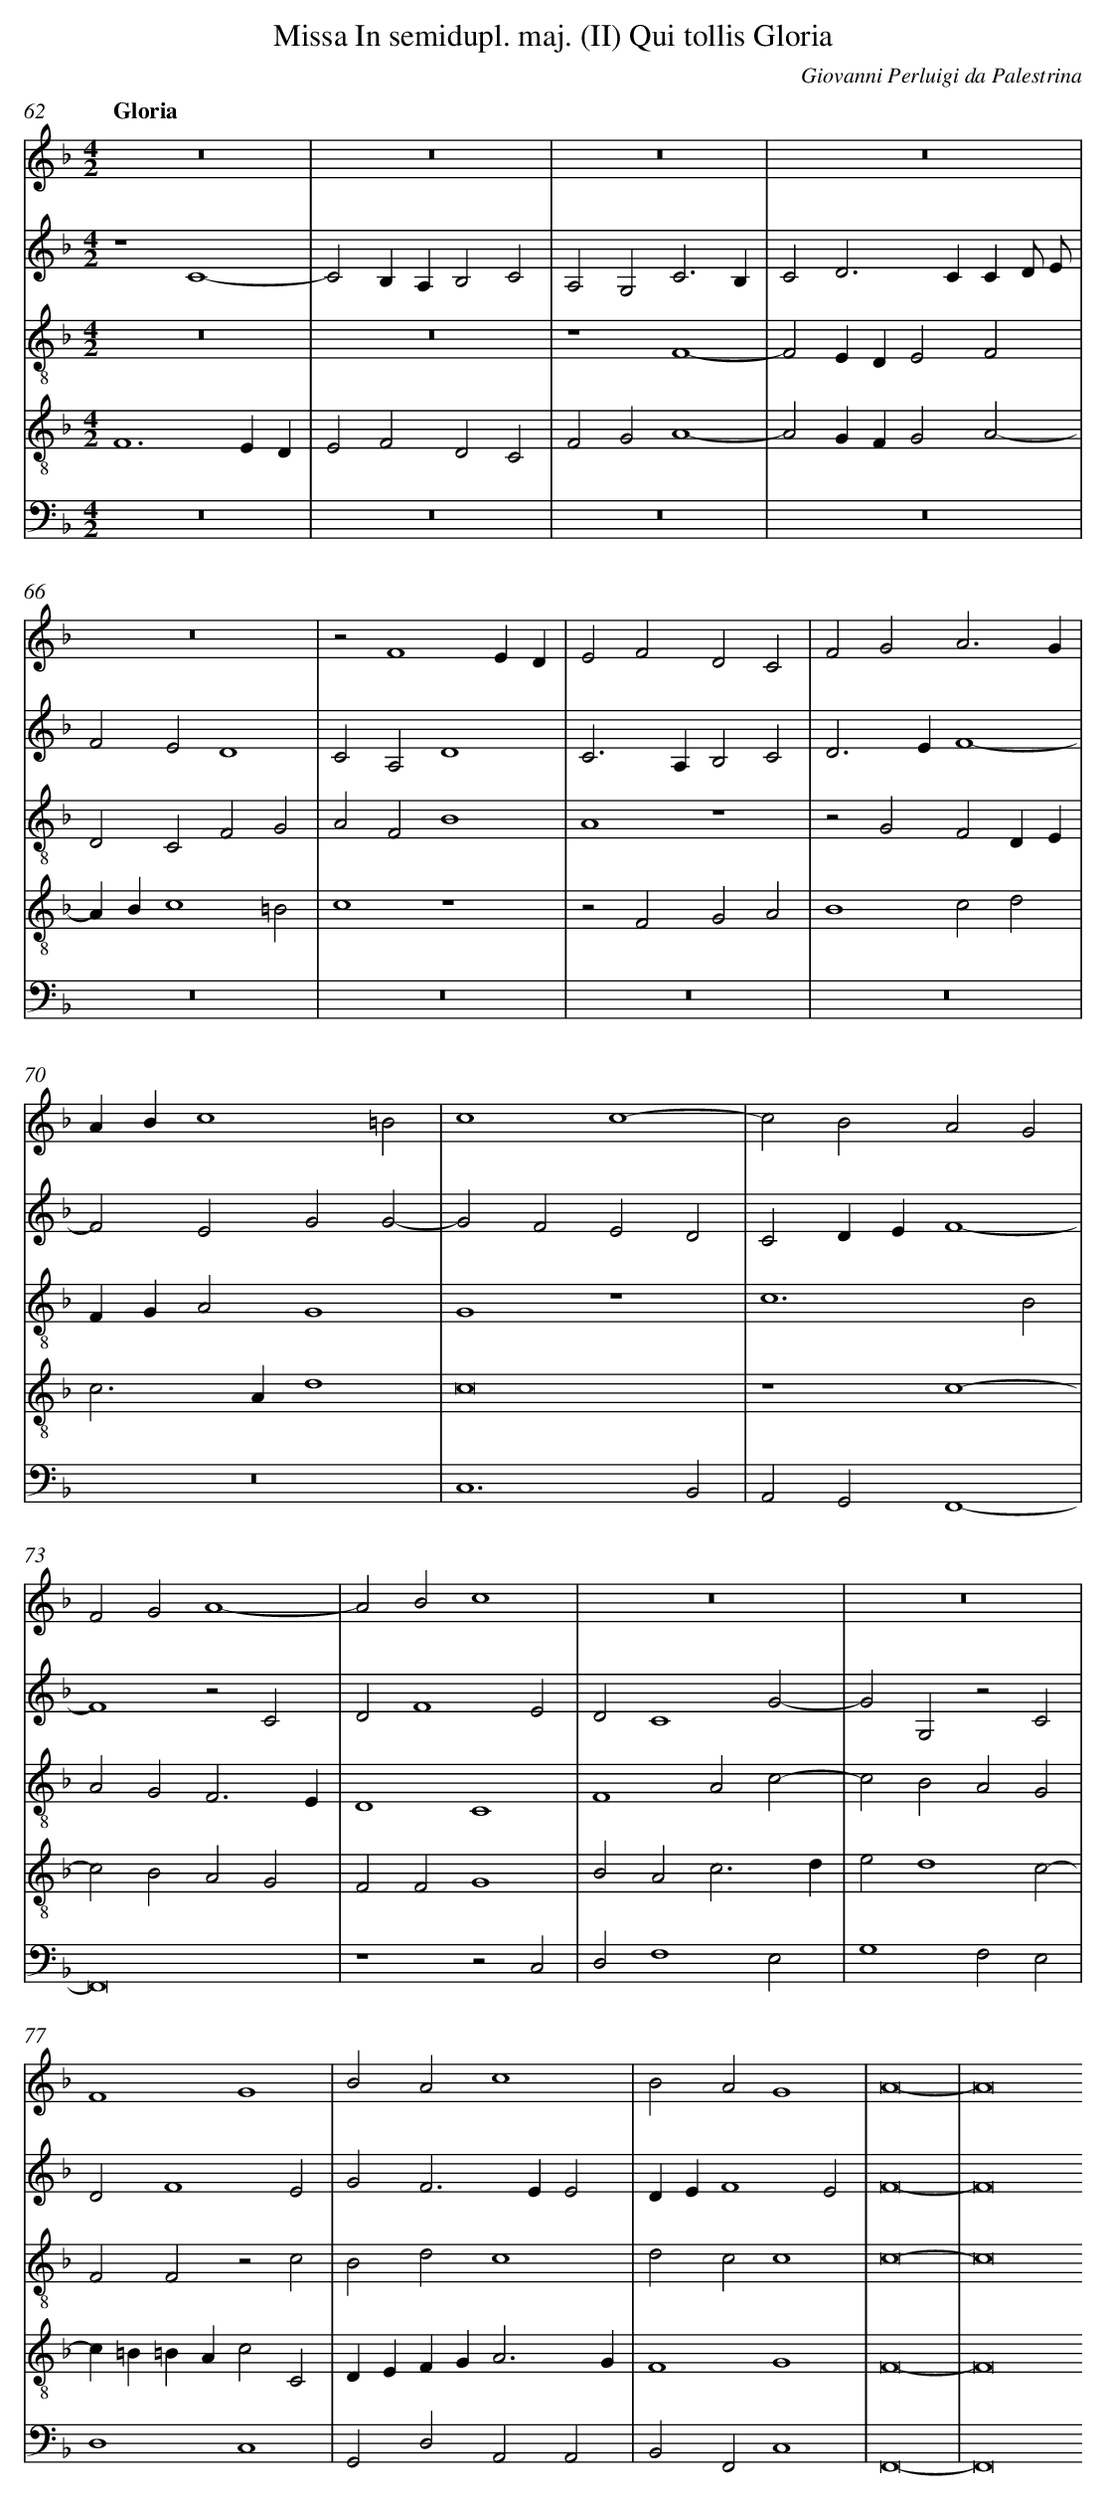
X:1
T: Missa In semidupl. maj. (II) Qui tollis Gloria
C: Giovanni Perluigi da Palestrina
L: 1/4
M: 4/2
Q: "Gloria"
V: 1 clef=treble
V: 2 clef=treble
V: 3 clef=treble-8
V: 4 clef=treble-8
V: 5 clef=bass
K: F
[V:1] z8 |
[V:2] z4C4- |
[V:3] z8 |
[V:4] F6ED |
[V:5] z8 |
[V:1] z8 |
[V:2] C2B,A,B,2C2 |
[V:3] z8 |
[V:4] E2F2D2C2 |
[V:5] z8 |
[V:1] z8 |
[V:2] A,2G,2C3B, |
[V:3] z4F4- |
[V:4] F2G2A4- |
[V:5] z8 |
[V:1] z8 |
[V:2] C2D2>C2CD/ E/ |
[V:3] F2EDE2F2 |
[V:4] A2GFG2A2- |
[V:5] z8 |
[V:1] z8 |
[V:2] F2E2D4 |
[V:3] D2C2F2G2 |
[V:4] ABc4=B2 |
[V:5] z8 |
[V:1] z2F4ED |
[V:2] C2A,2D4 |
[V:3] A2F2B4 |
[V:4] c4z4 |
[V:5] z8 |
[V:1] E2F2D2C2 |
[V:2] C2>A,2B,2C2 |
[V:3] A4z4 |
[V:4] z2F2G2A2 |
[V:5] z8 |
[V:1] F2G2A3G |
[V:2] D2>E2F4- |
[V:3] z2G2F2DE |
[V:4] B4c2d2 |
[V:5] z8 |
[V:1] ABc4=B2 |
[V:2] F2E2G2G2- |
[V:3] FGA2G4 |
[V:4] c2>A2d4 |
[V:5] z8 |
[V:1] c4c4- |
[V:2] G2F2E2D2 |
[V:3] G4z4 |
[V:4] c8 |
[V:5] C,6B,,2 |
[V:1] c2B2A2G2 |
[V:2] C2DEF4- |
[V:3] c6B2 |
[V:4] z4c4- |
[V:5] A,,2G,,2F,,4- |
[V:1] F2G2A4- |
[V:2] F4z2C2 |
[V:3] A2G2F3E |
[V:4] c2B2A2G2 |
[V:5] F,,8 |
[V:1] A2B2c4 |
[V:2] D2F4E2 |
[V:3] D4C4 |
[V:4] F2F2G4 |
[V:5] z4z2C,2 |
[V:1] z8 |
[V:2] D2C4G2- |
[V:3] F4A2c2- |
[V:4] B2A2c3d |
[V:5] D,2F,4E,2 |
[V:1] z8 |
[V:2] G2G,2z2C2 |
[V:3] c2B2A2G2 |
[V:4] e2d4c2- |
[V:5] G,4F,2E,2 |
[V:1] F4G4 |
[V:2] D2F4E2 |
[V:3] F2F2z2c2 |
[V:4] c=B=BAc2C2 |
[V:5] D,4C,4 |
[V:1] B2A2c4 |
[V:2] G2F2>E2E2 |
[V:3] B2d2c4 |
[V:4] DEFG2<A2G |
[V:5] G,,2D,2A,,2A,,2 |
[V:1] B2A2G4 |
[V:2] DEF4E2 |
[V:3] d2c2c4 |
[V:4] F4G4 |
[V:5] B,,2F,,2C,4 |
[V:1] A8- |
[V:2] F8- |
[V:3] c8- |
[V:4] F8- |
[V:5] F,,8- |
[V:1] A8
[V:2] F8
[V:3] c8
[V:4] F8
[V:5] F,,8
